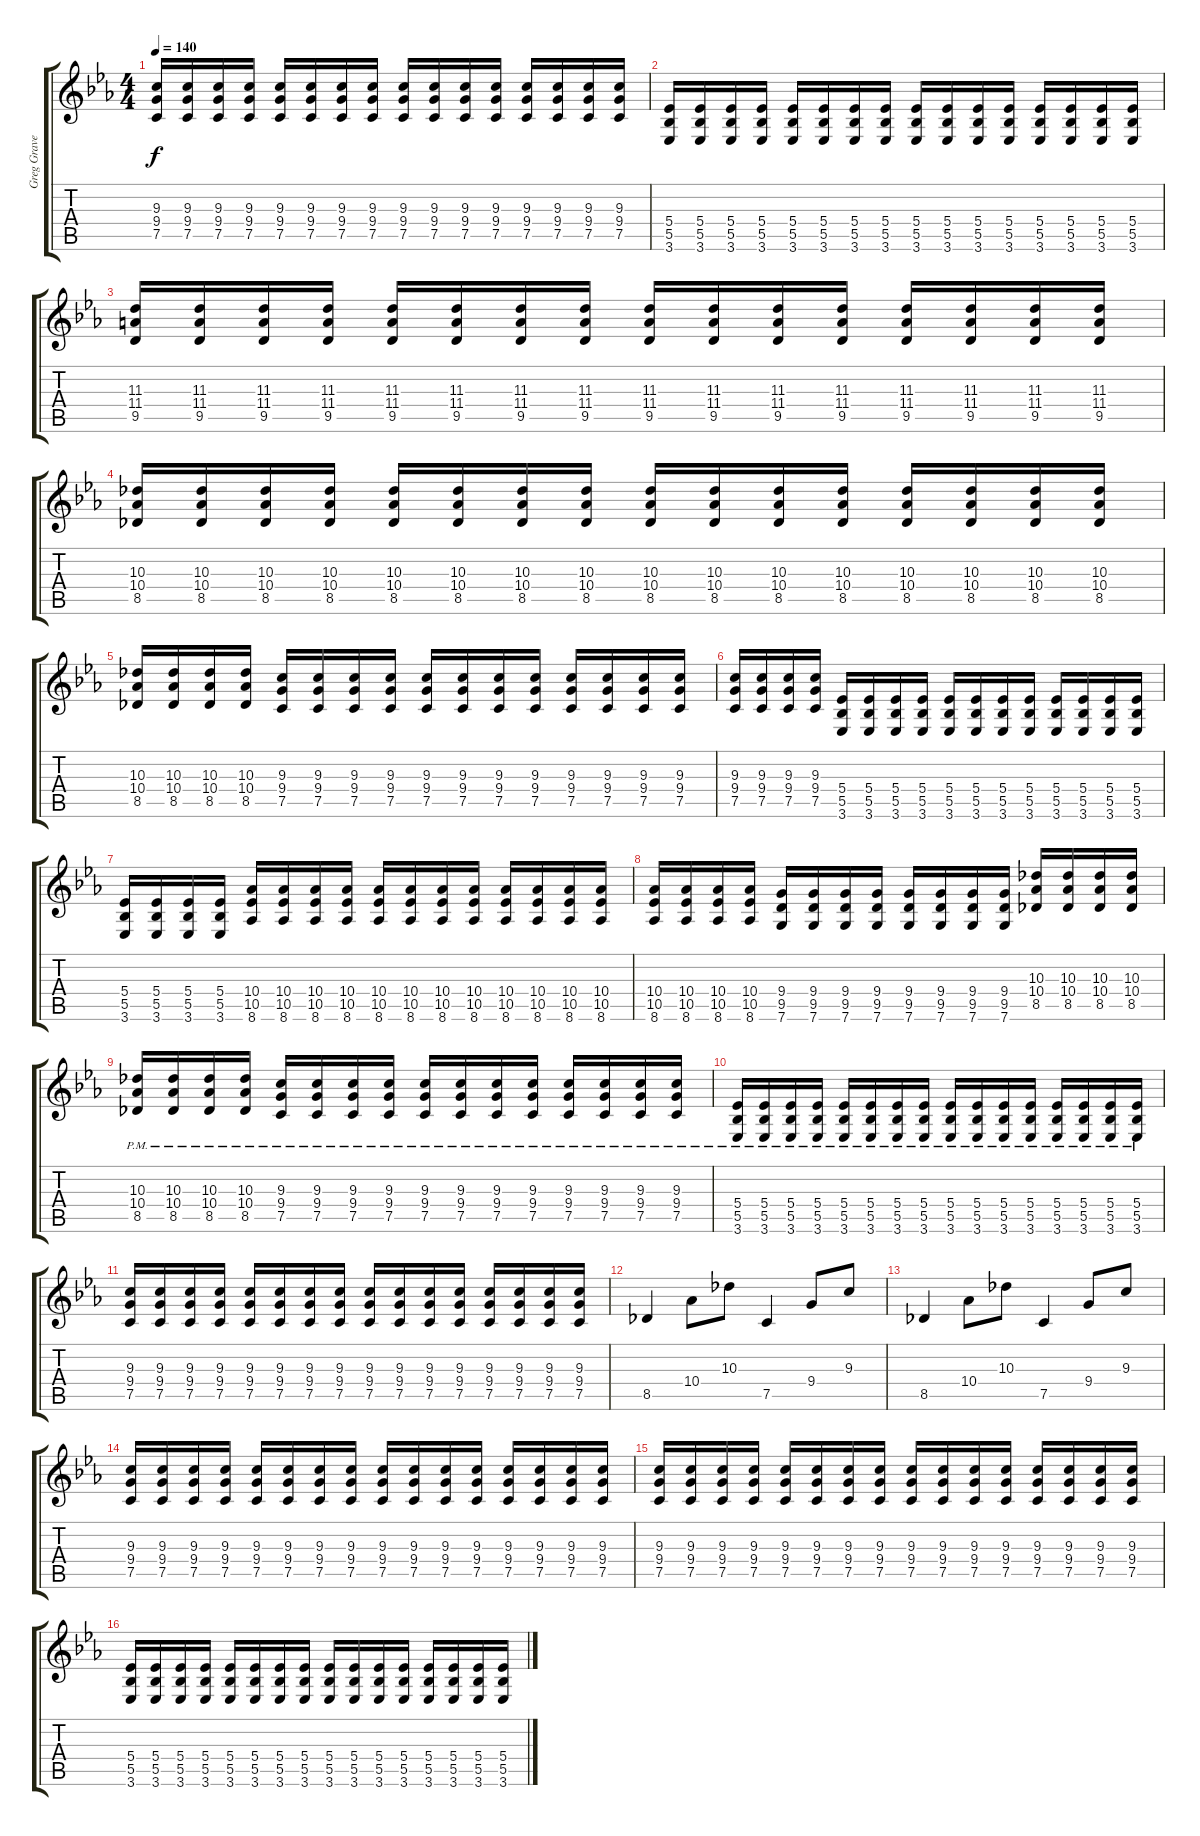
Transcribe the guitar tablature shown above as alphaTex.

\track ("Greg Gravedigger (Guitar 2)" "Greg Grave") {instrument overdrivenguitar}
\staff {score tabs}
\tuning (C4 G3 Eb3 Bb2 F2 C2) {hide}
\ts (4 4)
\tempo 140
\clef g2
\ks eb
(9.3 9.4 7.5).16{dy f} (9.3 9.4 7.5).16 (9.3 9.4 7.5).16 (9.3 9.4 7.5).16 (9.3 9.4 7.5).16 (9.3 9.4 7.5).16 (9.3 9.4 7.5).16 (9.3 9.4 7.5).16 (9.3 9.4 7.5).16 (9.3 9.4 7.5).16 (9.3 9.4 7.5).16 (9.3 9.4 7.5).16 (9.3 9.4 7.5).16 (9.3 9.4 7.5).16 (9.3 9.4 7.5).16 (9.3 9.4 7.5).16 |
(5.4 5.5 3.6).16 (5.4 5.5 3.6).16 (5.4 5.5 3.6).16 (5.4 5.5 3.6).16 (5.4 5.5 3.6).16 (5.4 5.5 3.6).16 (5.4 5.5 3.6).16 (5.4 5.5 3.6).16 (5.4 5.5 3.6).16 (5.4 5.5 3.6).16 (5.4 5.5 3.6).16 (5.4 5.5 3.6).16 (5.4 5.5 3.6).16 (5.4 5.5 3.6).16 (5.4 5.5 3.6).16 (5.4 5.5 3.6).16 |
(11.3 11.4 9.5).16 (11.3 11.4 9.5).16 (11.3 11.4 9.5).16 (11.3 11.4 9.5).16 (11.3 11.4 9.5).16 (11.3 11.4 9.5).16 (11.3 11.4 9.5).16 (11.3 11.4 9.5).16 (11.3 11.4 9.5).16 (11.3 11.4 9.5).16 (11.3 11.4 9.5).16 (11.3 11.4 9.5).16 (11.3 11.4 9.5).16 (11.3 11.4 9.5).16 (11.3 11.4 9.5).16 (11.3 11.4 9.5).16 |
(10.3 10.4 8.5).16 (10.3 10.4 8.5).16 (10.3 10.4 8.5).16 (10.3 10.4 8.5).16 (10.3 10.4 8.5).16 (10.3 10.4 8.5).16 (10.3 10.4 8.5).16 (10.3 10.4 8.5).16 (10.3 10.4 8.5).16 (10.3 10.4 8.5).16 (10.3 10.4 8.5).16 (10.3 10.4 8.5).16 (10.3 10.4 8.5).16 (10.3 10.4 8.5).16 (10.3 10.4 8.5).16 (10.3 10.4 8.5).16 |
(10.3 10.4 8.5).16 (10.3 10.4 8.5).16 (10.3 10.4 8.5).16 (10.3 10.4 8.5).16 (9.3 9.4 7.5).16 (9.3 9.4 7.5).16 (9.3 9.4 7.5).16 (9.3 9.4 7.5).16 (9.3 9.4 7.5).16 (9.3 9.4 7.5).16 (9.3 9.4 7.5).16 (9.3 9.4 7.5).16 (9.3 9.4 7.5).16 (9.3 9.4 7.5).16 (9.3 9.4 7.5).16 (9.3 9.4 7.5).16 |
(9.3 9.4 7.5).16 (9.3 9.4 7.5).16 (9.3 9.4 7.5).16 (9.3 9.4 7.5).16 (5.4 5.5 3.6).16 (5.4 5.5 3.6).16 (5.4 5.5 3.6).16 (5.4 5.5 3.6).16 (5.4 5.5 3.6).16 (5.4 5.5 3.6).16 (5.4 5.5 3.6).16 (5.4 5.5 3.6).16 (5.4 5.5 3.6).16 (5.4 5.5 3.6).16 (5.4 5.5 3.6).16 (5.4 5.5 3.6).16 |
(5.4 5.5 3.6).16 (5.4 5.5 3.6).16 (5.4 5.5 3.6).16 (5.4 5.5 3.6).16 (10.4 10.5 8.6).16 (10.4 10.5 8.6).16 (10.4 10.5 8.6).16 (10.4 10.5 8.6).16 (10.4 10.5 8.6).16 (10.4 10.5 8.6).16 (10.4 10.5 8.6).16 (10.4 10.5 8.6).16 (10.4 10.5 8.6).16 (10.4 10.5 8.6).16 (10.4 10.5 8.6).16 (10.4 10.5 8.6).16 |
(10.4 10.5 8.6).16 (10.4 10.5 8.6).16 (10.4 10.5 8.6).16 (10.4 10.5 8.6).16 (9.4 9.5 7.6).16 (9.4 9.5 7.6).16 (9.4 9.5 7.6).16 (9.4 9.5 7.6).16 (9.4 9.5 7.6).16 (9.4 9.5 7.6).16 (9.4 9.5 7.6).16 (9.4 9.5 7.6).16 (10.3 10.4 8.5).16 (10.3 10.4 8.5).16 (10.3 10.4 8.5).16 (10.3 10.4 8.5).16 |
(10.3{pm} 10.4{pm} 8.5{pm}).16 (10.3{pm} 10.4{pm} 8.5{pm}).16 (10.3{pm} 10.4{pm} 8.5{pm}).16 (10.3{pm} 10.4{pm} 8.5{pm}).16 (9.3{pm} 9.4{pm} 7.5{pm}).16 (9.3{pm} 9.4{pm} 7.5{pm}).16 (9.3{pm} 9.4{pm} 7.5{pm}).16 (9.3{pm} 9.4{pm} 7.5{pm}).16 (9.3{pm} 9.4{pm} 7.5{pm}).16 (9.3{pm} 9.4{pm} 7.5{pm}).16 (9.3{pm} 9.4{pm} 7.5{pm}).16 (9.3{pm} 9.4{pm} 7.5{pm}).16 (9.3{pm} 9.4{pm} 7.5{pm}).16 (9.3{pm} 9.4{pm} 7.5{pm}).16 (9.3{pm} 9.4{pm} 7.5{pm}).16 (9.3{pm} 9.4{pm} 7.5{pm}).16 |
(5.4{pm} 5.5{pm} 3.6{pm}).16 (5.4{pm} 5.5{pm} 3.6{pm}).16 (5.4{pm} 5.5{pm} 3.6{pm}).16 (5.4{pm} 5.5{pm} 3.6{pm}).16 (5.4{pm} 5.5{pm} 3.6{pm}).16 (5.4{pm} 5.5{pm} 3.6{pm}).16 (5.4{pm} 5.5{pm} 3.6{pm}).16 (5.4{pm} 5.5{pm} 3.6{pm}).16 (5.4{pm} 5.5{pm} 3.6{pm}).16 (5.4{pm} 5.5{pm} 3.6{pm}).16 (5.4{pm} 5.5{pm} 3.6{pm}).16 (5.4{pm} 5.5{pm} 3.6{pm}).16 (5.4{pm} 5.5{pm} 3.6{pm}).16 (5.4{pm} 5.5{pm} 3.6{pm}).16 (5.4{pm} 5.5{pm} 3.6{pm}).16 (5.4{pm} 5.5{pm} 3.6{pm}).16 |
(9.3 9.4 7.5).16 (9.3 9.4 7.5).16 (9.3 9.4 7.5).16 (9.3 9.4 7.5).16 (9.3 9.4 7.5).16 (9.3 9.4 7.5).16 (9.3 9.4 7.5).16 (9.3 9.4 7.5).16 (9.3 9.4 7.5).16 (9.3 9.4 7.5).16 (9.3 9.4 7.5).16 (9.3 9.4 7.5).16 (9.3 9.4 7.5).16 (9.3 9.4 7.5).16 (9.3 9.4 7.5).16 (9.3 9.4 7.5).16 |
8.5.4 10.4.8 10.3.8 7.5.4 9.4.8 9.3.8 |
8.5.4 10.4.8 10.3.8 7.5.4 9.4.8 9.3.8 |
(9.3 9.4 7.5).16 (9.3 9.4 7.5).16 (9.3 9.4 7.5).16 (9.3 9.4 7.5).16 (9.3 9.4 7.5).16 (9.3 9.4 7.5).16 (9.3 9.4 7.5).16 (9.3 9.4 7.5).16 (9.3 9.4 7.5).16 (9.3 9.4 7.5).16 (9.3 9.4 7.5).16 (9.3 9.4 7.5).16 (9.3 9.4 7.5).16 (9.3 9.4 7.5).16 (9.3 9.4 7.5).16 (9.3 9.4 7.5).16 |
(9.3 9.4 7.5).16 (9.3 9.4 7.5).16 (9.3 9.4 7.5).16 (9.3 9.4 7.5).16 (9.3 9.4 7.5).16 (9.3 9.4 7.5).16 (9.3 9.4 7.5).16 (9.3 9.4 7.5).16 (9.3 9.4 7.5).16 (9.3 9.4 7.5).16 (9.3 9.4 7.5).16 (9.3 9.4 7.5).16 (9.3 9.4 7.5).16 (9.3 9.4 7.5).16 (9.3 9.4 7.5).16 (9.3 9.4 7.5).16 |
(5.4 5.5 3.6).16 (5.4 5.5 3.6).16 (5.4 5.5 3.6).16 (5.4 5.5 3.6).16 (5.4 5.5 3.6).16 (5.4 5.5 3.6).16 (5.4 5.5 3.6).16 (5.4 5.5 3.6).16 (5.4 5.5 3.6).16 (5.4 5.5 3.6).16 (5.4 5.5 3.6).16 (5.4 5.5 3.6).16 (5.4 5.5 3.6).16 (5.4 5.5 3.6).16 (5.4 5.5 3.6).16 (5.4 5.5 3.6).16
